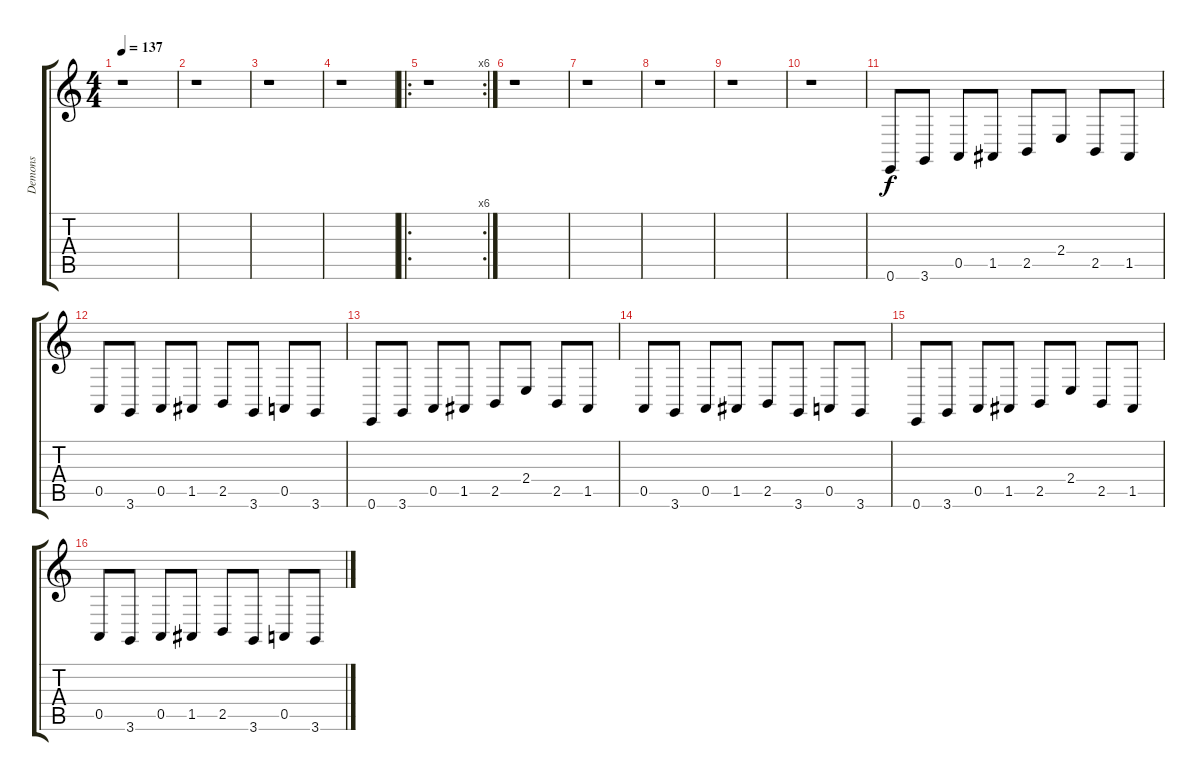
\track ("Demons" "Demons") {instrument brightacousticpiano}
\staff {score tabs}
\tuning (E4 B3 G3 D3 A2 E2) {hide}
\ts (4 4)
\tempo 137
\clef g2
\ks c
r.1{dy f} |
r.1 |
r.1 |
r.1 |
\ro
\rc 6
r.1 |
r.1 |
r.1 |
r.1 |
r.1 |
r.1 |
0.6.8 3.6.8 0.5.8 1.5.8 2.5.8 2.4.8 2.5.8 1.5.8 |
0.5.8 3.6.8 0.5.8 1.5.8 2.5.8 3.6.8 0.5.8 3.6.8 |
0.6.8 3.6.8 0.5.8 1.5.8 2.5.8 2.4.8 2.5.8 1.5.8 |
0.5.8 3.6.8 0.5.8 1.5.8 2.5.8 3.6.8 0.5.8 3.6.8 |
0.6.8 3.6.8 0.5.8 1.5.8 2.5.8 2.4.8 2.5.8 1.5.8 |
0.5.8 3.6.8 0.5.8 1.5.8 2.5.8 3.6.8 0.5.8 3.6.8
